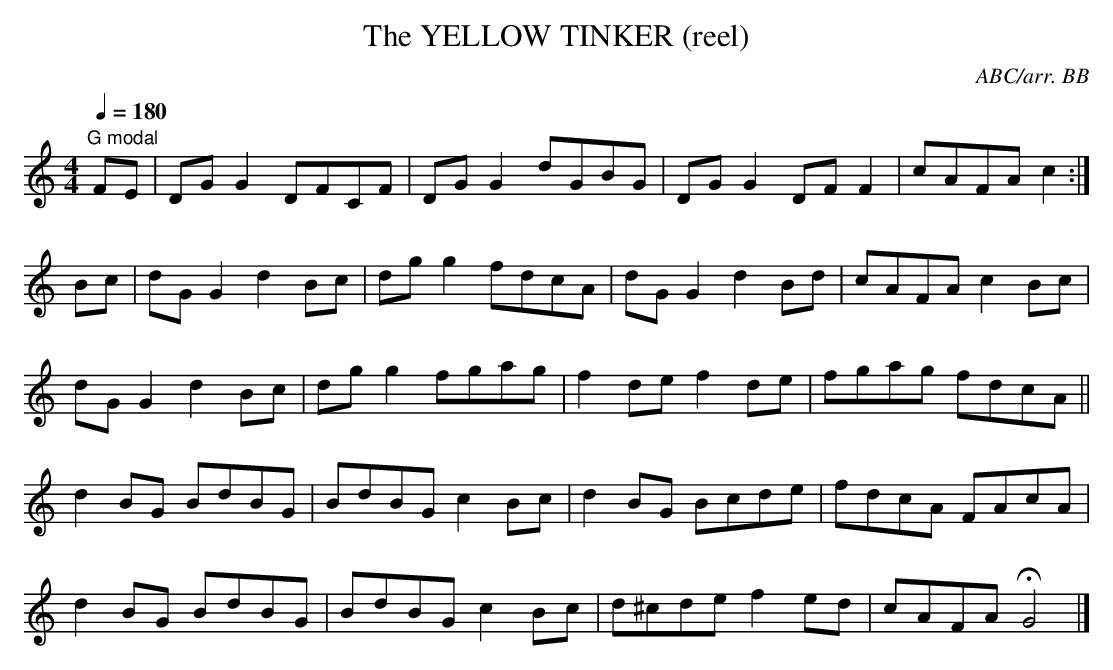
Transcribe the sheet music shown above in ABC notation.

X:1
T:YELLOW TINKER (reel), The
C:ABC/arr. BB
Q:1/4=180
M:4/4
L:1/8
K:C
"G modal"
FE|DGG2 DFCF|DGG2 dGBG|DGG2 DFF2|cAFA c2 :|
Bc|dGG2 d2Bc|dgg2 fdcA|dGG2 d2Bd|cAFA c2Bc|
dGG2 d2Bc|dgg2 fgag|f2de f2de|fgag fdcA||
d2BG BdBG|BdBG c2Bc|d2BG Bcde|fdcA FAcA|
d2BG BdBG|BdBG c2Bc|d^cde f2ed|cAFA HG4 |]
